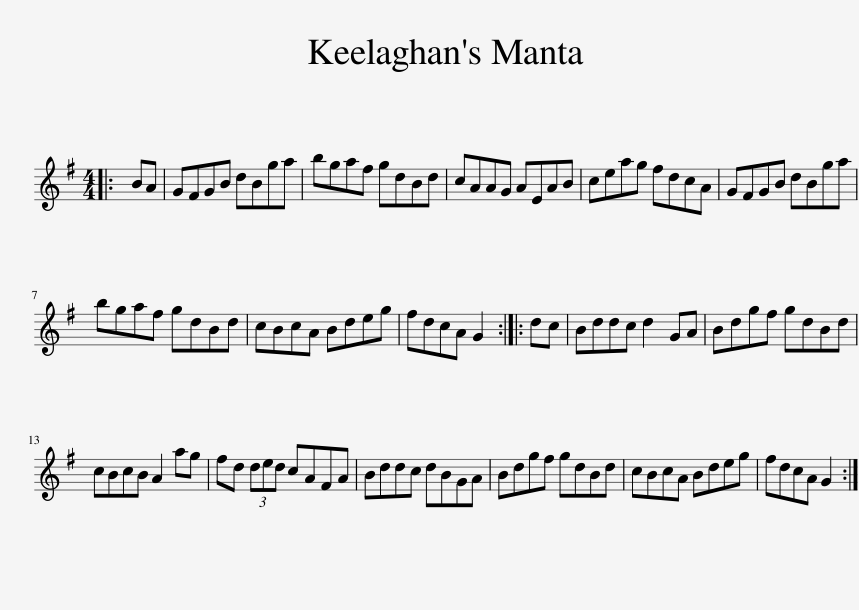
X:1
L:1/8
M:4/4
I:linebreak $
K:G
V:1 treble
V:1
|: BA | GFGB dBga | bgaf gdBd | cAAG AEAB | ceag fdcA | %5
 GFGB dBga |$ bgaf gdBd | cBcA Bdeg | fdcA G2 :: dc | %10
 Bddc d2 GA | Bdgf gdBd |$ cBcB A2 ag | fd (3ded cAFA | Bddc dBGA | %15
 Bdgf gdBd | cBcA Bdeg | fdcA G2 :| %18
